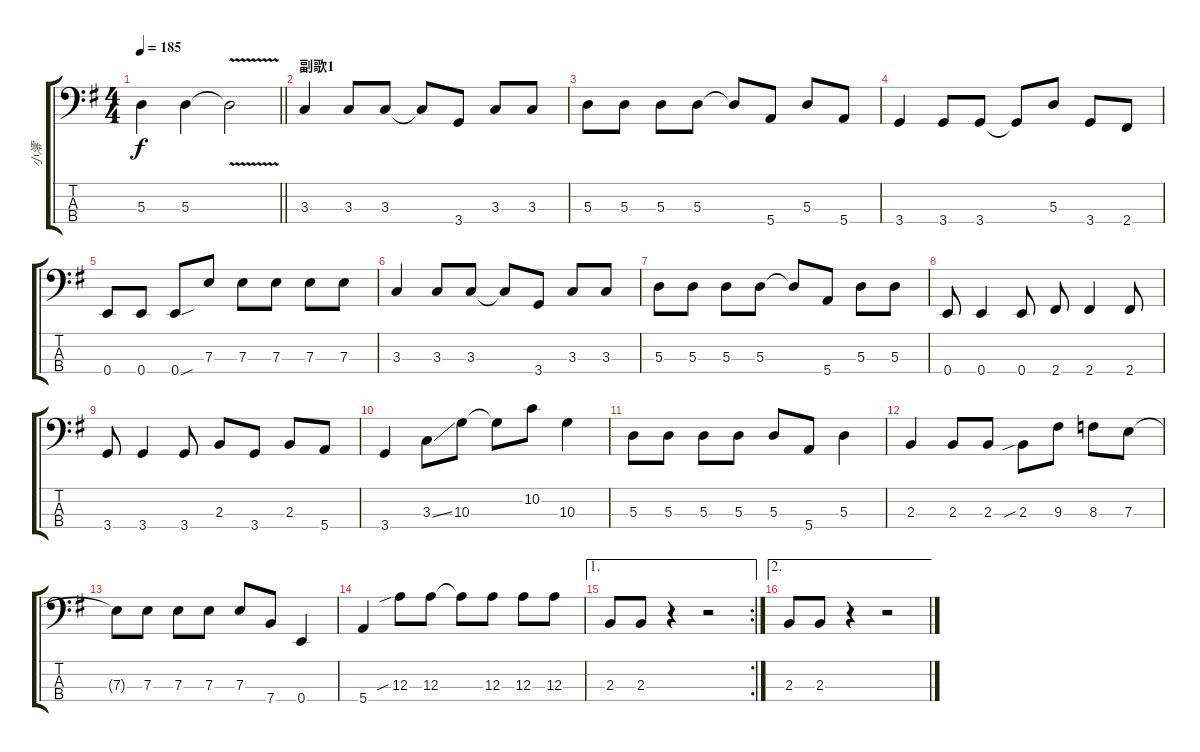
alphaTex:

\track ("小澪" "小澪") {instrument electricbassfinger}
\staff {score tabs}
\tuning (G2 D2 A1 E1) {hide}
\ts (4 4)
\tempo 185
\clef f4
\barLineRight lightlight
\ks g
5.3.4{dy f} 5.3.4 5.3{v t}.2 |
\section ("" "副歌1")
3.3.4 3.3.8 3.3.8 3.3{t}.8 3.4.8 3.3.8 3.3.8 |
5.3.8 5.3.8 5.3.8 5.3.8 5.3{t}.8 5.4.8 5.3.8 5.4.8 |
3.4.4 3.4.8 3.4.8 3.4{t}.8 5.3.8 3.4.8 2.4.8 |
0.4.8 0.4.8 0.4{sou}.8 7.3.8 7.3.8 7.3.8 7.3.8 7.3.8 |
3.3.4 3.3.8 3.3.8 3.3{t}.8 3.4.8 3.3.8 3.3.8 |
5.3.8 5.3.8 5.3.8 5.3.8 5.3{t}.8 5.4.8 5.3.8 5.3.8 |
0.4.8 0.4.4 0.4.8 2.4.8 2.4.4 2.4.8 |
3.4.8 3.4.4 3.4.8 2.3.8 3.4.8 2.3.8 5.4.8 |
3.4.4 3.3{ss}.8 10.3.8 10.3{t}.8 10.2.8 10.3.4 |
5.3.8 5.3.8 5.3.8 5.3.8 5.3.8 5.4.8 5.3.4 |
2.3.4 2.3.8 2.3.8 2.3{sib}.8 9.3.8 8.3.8 7.3.8 |
7.3{t}.8 7.3.8 7.3.8 7.3.8 7.3.8 7.4.8 0.4.4 |
5.4.4 12.3{sib}.8 12.3.8 12.3{t}.8 12.3.8 12.3.8 12.3.8 |
\ae 1
\rc 2
2.3.8 2.3.8 r.4 r.2 |
\ae 2
2.3.8 2.3.8 r.4 r.2
